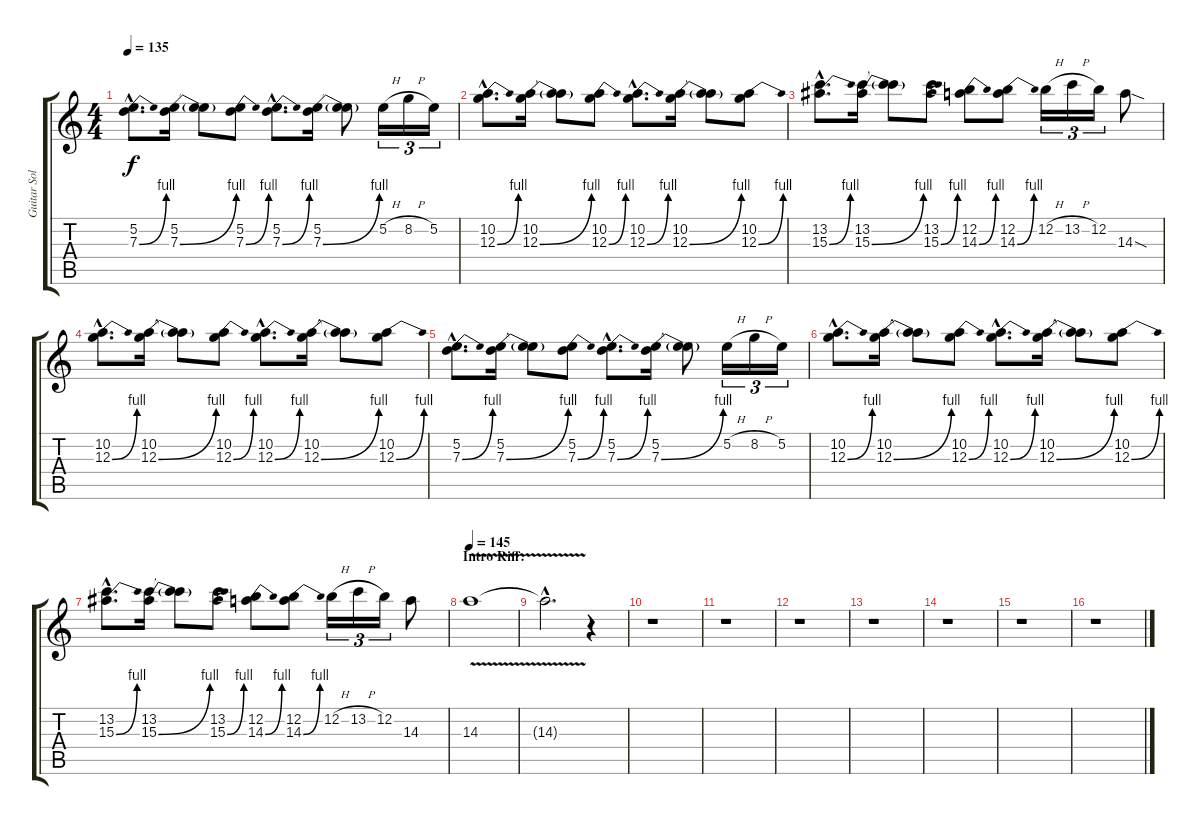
\track ("Guitar Solo" "Guitar Sol") {instrument distortionguitar}
\staff {score tabs}
\tuning (E4 B3 G3 D3 A2 E2) {hide}
\ts (4 4)
\tempo 135
\clef g2
\ks c
(5.2{hac} 7.3{be (bend 0 0 60 4) hac}).8{d dy f} (5.2 7.3{be (bend 0 0 60 4)}).16 (5.2{t} 7.3{t}).8 (5.2 7.3{be (bend 0 0 60 4)}).8 (5.2{hac} 7.3{be (bend 0 0 60 4) hac}).8{d} (5.2 7.3{be (bend 0 0 60 4)}).16 (5.2{t} 7.3{t}).8 5.2{h}.16{tu (3 2)} 8.2{h}.16{tu (3 2)} 5.2.16{tu (3 2)} |
(10.2{hac} 12.3{be (bend 0 0 60 4) hac}).8{d} (10.2 12.3{be (bend 0 0 60 4)}).16 (10.2{t} 12.3{t}).8 (10.2 12.3{be (bend 0 0 60 4)}).8 (10.2{hac} 12.3{be (bend 0 0 60 4) hac}).8{d} (10.2 12.3{be (bend 0 0 60 4)}).16 (10.2{t} 12.3{t}).8 (10.2 12.3{be (bend 0 0 60 4)}).8 |
(13.2{hac} 15.3{be (bend 0 0 60 4) hac}).8{d} (13.2 15.3{be (bend 0 0 60 4)}).16 (13.2{t} 15.3{t}).8 (13.2 15.3{be (bend 0 0 60 4)}).8 (12.2 14.3{be (bend 0 0 60 4)}).8 (12.2 14.3{be (bend 0 0 60 4)}).8 12.2{h}.16{tu (3 2)} 13.2{h}.16{tu (3 2)} 12.2.16{tu (3 2)} 14.3{sod}.8 |
(10.2{hac} 12.3{be (bend 0 0 60 4) hac}).8{d} (10.2 12.3{be (bend 0 0 60 4)}).16 (10.2{t} 12.3{t}).8 (10.2 12.3{be (bend 0 0 60 4)}).8 (10.2{hac} 12.3{be (bend 0 0 60 4) hac}).8{d} (10.2 12.3{be (bend 0 0 60 4)}).16 (10.2{t} 12.3{t}).8 (10.2 12.3{be (bend 0 0 60 4)}).8 |
(5.2{hac} 7.3{be (bend 0 0 60 4) hac}).8{d} (5.2 7.3{be (bend 0 0 60 4)}).16 (5.2{t} 7.3{t}).8 (5.2 7.3{be (bend 0 0 60 4)}).8 (5.2{hac} 7.3{be (bend 0 0 60 4) hac}).8{d} (5.2 7.3{be (bend 0 0 60 4)}).16 (5.2{t} 7.3{t}).8 5.2{h}.16{tu (3 2)} 8.2{h}.16{tu (3 2)} 5.2.16{tu (3 2)} |
(10.2{hac} 12.3{be (bend 0 0 60 4) hac}).8{d} (10.2 12.3{be (bend 0 0 60 4)}).16 (10.2{t} 12.3{t}).8 (10.2 12.3{be (bend 0 0 60 4)}).8 (10.2{hac} 12.3{be (bend 0 0 60 4) hac}).8{d} (10.2 12.3{be (bend 0 0 60 4)}).16 (10.2{t} 12.3{t}).8 (10.2 12.3{be (bend 0 0 60 4)}).8 |
(13.2{hac} 15.3{be (bend 0 0 60 4) hac}).8{d} (13.2 15.3{be (bend 0 0 60 4)}).16 (13.2{t} 15.3{t}).8 (13.2 15.3{be (bend 0 0 60 4)}).8 (12.2 14.3{be (bend 0 0 60 4)}).8 (12.2 14.3{be (bend 0 0 60 4)}).8 12.2{h}.16{tu (3 2)} 13.2{h}.16{tu (3 2)} 12.2.16{tu (3 2)} 14.3.8 |
\section ("" "Intro Riff:")
\tempo 145
14.3{v}.1{volume 2} |
14.3{hac t}.2{d} r.4 |
r.1 |
r.1 |
r.1 |
r.1 |
r.1 |
r.1 |
r.1
